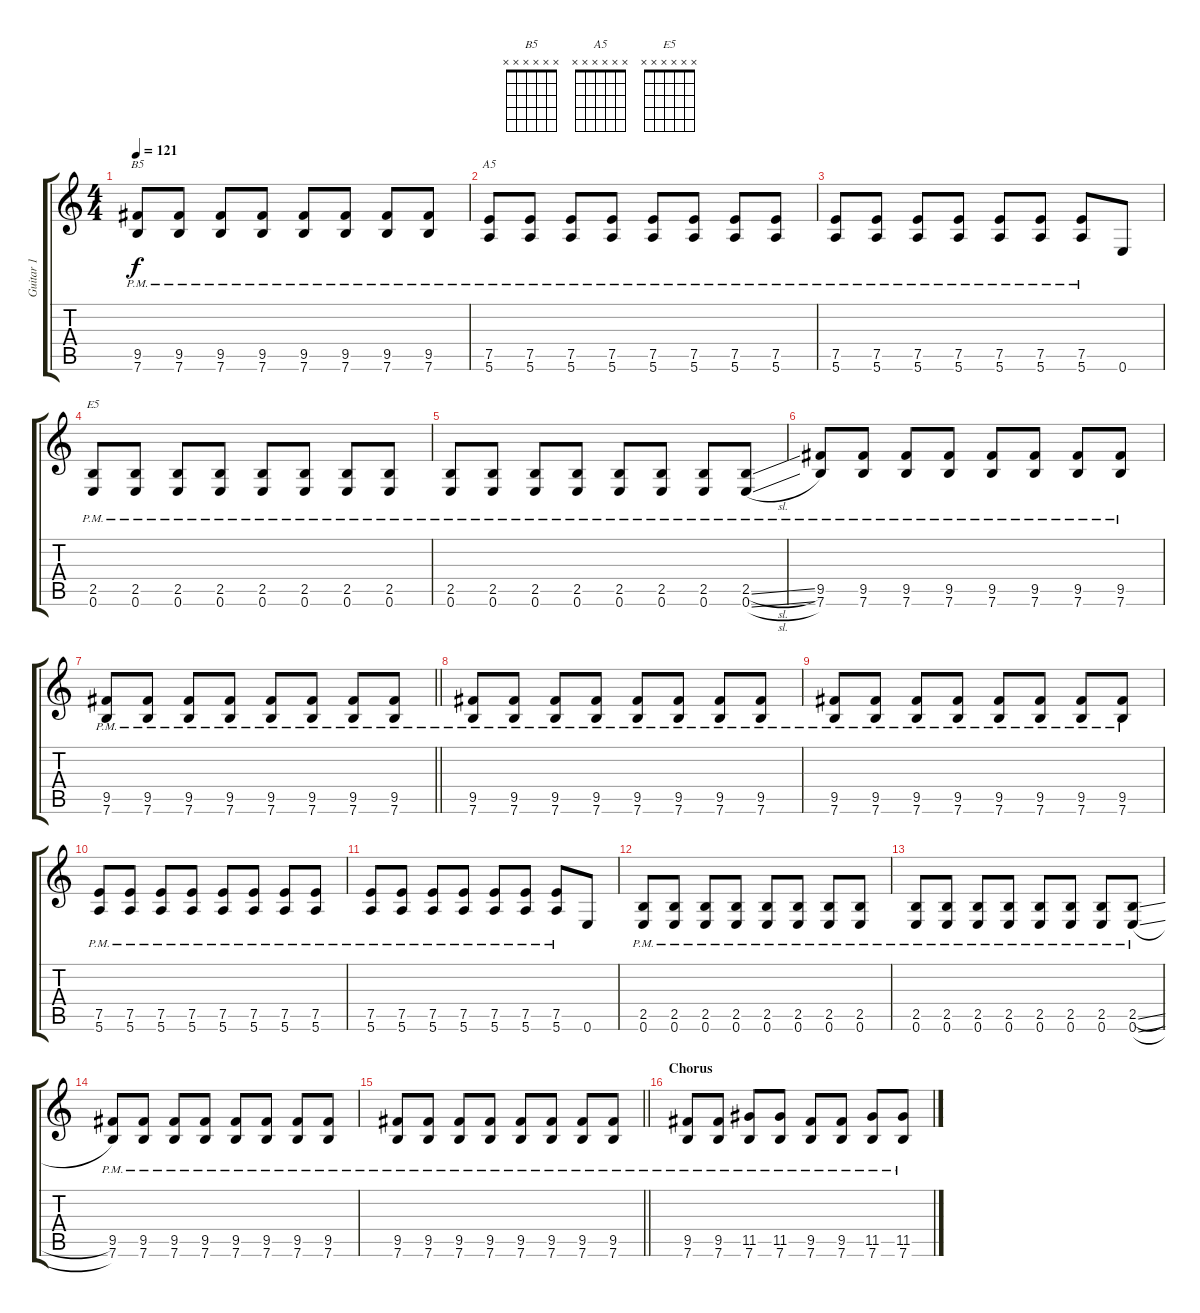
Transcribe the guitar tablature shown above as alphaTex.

\track ("Guitar 1" "Guitar 1") {instrument overdrivenguitar}
\staff {score tabs}
\tuning (E4 B3 G3 D3 A2 E2) {hide}
\chord ("B5" x x x x x x)
\chord ("A5" x x x x x x)
\chord ("E5" x x x x x x)
\ts (4 4)
\tempo 121
\clef g2
\ks c
(9.5{pm} 7.6{pm}).8{ch "B5" dy f} (9.5{pm} 7.6{pm}).8 (9.5{pm} 7.6{pm}).8 (9.5{pm} 7.6{pm}).8 (9.5{pm} 7.6{pm}).8 (9.5{pm} 7.6{pm}).8 (9.5{pm} 7.6{pm}).8 (9.5{pm} 7.6{pm}).8 |
(7.5{pm} 5.6{pm}).8{ch "A5"} (7.5{pm} 5.6{pm}).8 (7.5{pm} 5.6{pm}).8 (7.5{pm} 5.6{pm}).8 (7.5{pm} 5.6{pm}).8 (7.5{pm} 5.6{pm}).8 (7.5{pm} 5.6{pm}).8 (7.5{pm} 5.6{pm}).8 |
(7.5{pm} 5.6{pm}).8 (7.5{pm} 5.6{pm}).8 (7.5{pm} 5.6{pm}).8 (7.5{pm} 5.6{pm}).8 (7.5{pm} 5.6{pm}).8 (7.5{pm} 5.6{pm}).8 (7.5{pm} 5.6{pm}).8 0.6.8 |
(2.5{pm} 0.6{pm}).8{ch "E5"} (2.5{pm} 0.6{pm}).8 (2.5{pm} 0.6{pm}).8 (2.5{pm} 0.6{pm}).8 (2.5{pm} 0.6{pm}).8 (2.5{pm} 0.6{pm}).8 (2.5{pm} 0.6{pm}).8 (2.5{pm} 0.6{pm}).8 |
(2.5{pm} 0.6{pm}).8 (2.5{pm} 0.6{pm}).8 (2.5{pm} 0.6{pm}).8 (2.5{pm} 0.6{pm}).8 (2.5{pm} 0.6{pm}).8 (2.5{pm} 0.6{pm}).8 (2.5{pm} 0.6{pm}).8 (2.5{sl pm} 0.6{sl pm}).8 |
(9.5{pm} 7.6{pm}).8 (9.5{pm} 7.6{pm}).8 (9.5{pm} 7.6{pm}).8 (9.5{pm} 7.6{pm}).8 (9.5{pm} 7.6{pm}).8 (9.5{pm} 7.6{pm}).8 (9.5{pm} 7.6{pm}).8 (9.5{pm} 7.6{pm}).8 |
\barLineRight lightlight
(9.5{pm} 7.6{pm}).8 (9.5{pm} 7.6{pm}).8 (9.5{pm} 7.6{pm}).8 (9.5{pm} 7.6{pm}).8 (9.5{pm} 7.6{pm}).8 (9.5{pm} 7.6{pm}).8 (9.5{pm} 7.6{pm}).8 (9.5{pm} 7.6{pm}).8 |
(9.5{pm} 7.6{pm}).8 (9.5{pm} 7.6{pm}).8 (9.5{pm} 7.6{pm}).8 (9.5{pm} 7.6{pm}).8 (9.5{pm} 7.6{pm}).8 (9.5{pm} 7.6{pm}).8 (9.5{pm} 7.6{pm}).8 (9.5{pm} 7.6{pm}).8 |
(9.5{pm} 7.6{pm}).8 (9.5{pm} 7.6{pm}).8 (9.5{pm} 7.6{pm}).8 (9.5{pm} 7.6{pm}).8 (9.5{pm} 7.6{pm}).8 (9.5{pm} 7.6{pm}).8 (9.5{pm} 7.6{pm}).8 (9.5{pm} 7.6{pm}).8 |
(7.5{pm} 5.6{pm}).8 (7.5{pm} 5.6{pm}).8 (7.5{pm} 5.6{pm}).8 (7.5{pm} 5.6{pm}).8 (7.5{pm} 5.6{pm}).8 (7.5{pm} 5.6{pm}).8 (7.5{pm} 5.6{pm}).8 (7.5{pm} 5.6{pm}).8 |
(7.5{pm} 5.6{pm}).8 (7.5{pm} 5.6{pm}).8 (7.5{pm} 5.6{pm}).8 (7.5{pm} 5.6{pm}).8 (7.5{pm} 5.6{pm}).8 (7.5{pm} 5.6{pm}).8 (7.5{pm} 5.6{pm}).8 0.6.8 |
(2.5{pm} 0.6{pm}).8 (2.5{pm} 0.6{pm}).8 (2.5{pm} 0.6{pm}).8 (2.5{pm} 0.6{pm}).8 (2.5{pm} 0.6{pm}).8 (2.5{pm} 0.6{pm}).8 (2.5{pm} 0.6{pm}).8 (2.5{pm} 0.6{pm}).8 |
(2.5{pm} 0.6{pm}).8 (2.5{pm} 0.6{pm}).8 (2.5{pm} 0.6{pm}).8 (2.5{pm} 0.6{pm}).8 (2.5{pm} 0.6{pm}).8 (2.5{pm} 0.6{pm}).8 (2.5{pm} 0.6{pm}).8 (2.5{sl pm} 0.6{sl pm}).8 |
(9.5{pm} 7.6{pm}).8 (9.5{pm} 7.6{pm}).8 (9.5{pm} 7.6{pm}).8 (9.5{pm} 7.6{pm}).8 (9.5{pm} 7.6{pm}).8 (9.5{pm} 7.6{pm}).8 (9.5{pm} 7.6{pm}).8 (9.5{pm} 7.6{pm}).8 |
\barLineRight lightlight
(9.5{pm} 7.6{pm}).8 (9.5{pm} 7.6{pm}).8 (9.5{pm} 7.6{pm}).8 (9.5{pm} 7.6{pm}).8 (9.5{pm} 7.6{pm}).8 (9.5{pm} 7.6{pm}).8 (9.5{pm} 7.6{pm}).8 (9.5{pm} 7.6{pm}).8 |
\section ("" "Chorus")
(9.5{pm} 7.6{pm}).8 (9.5{pm} 7.6{pm}).8 (11.5{pm} 7.6{pm}).8 (11.5{pm} 7.6{pm}).8 (9.5{pm} 7.6{pm}).8 (9.5{pm} 7.6{pm}).8 (11.5{pm} 7.6{pm}).8 (11.5{pm} 7.6{pm}).8
